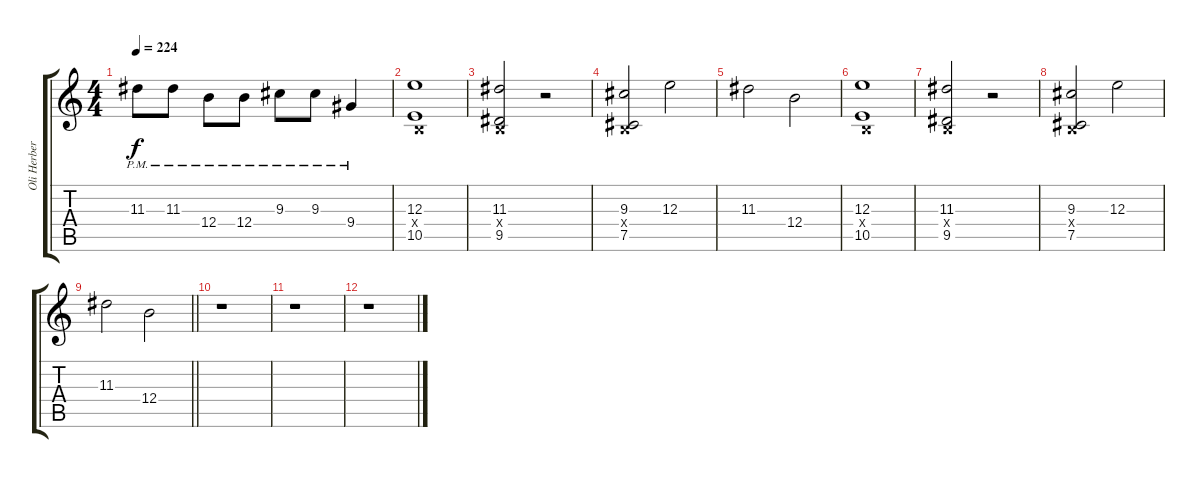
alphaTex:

\track ("Oli Herbert Lead" "Oli Herber") {instrument distortionguitar}
\staff {score tabs}
\tuning (Db4 Ab3 E3 B2 Gb2 Db2) {hide}
\ts (4 4)
\tempo 224
\clef g2
\ks c
11.3{pm}.8{dy f} 11.3{pm}.8 12.4{pm}.8 12.4{pm}.8 9.3{pm}.8 9.3{pm}.8 9.4{pm}.4 |
(12.3 0.4{x} 10.5).1 |
(11.3 0.4{x} 9.5).2 r.2 |
(9.3 0.4{x} 7.5).2 12.3.2 |
11.3.2 12.4.2 |
(12.3 0.4{x} 10.5).1 |
(11.3 0.4{x} 9.5).2 r.2 |
(9.3 0.4{x} 7.5).2 12.3.2 |
\barLineRight lightlight
11.3.2 12.4.2 |
r.1 |
r.1 |
r.1
